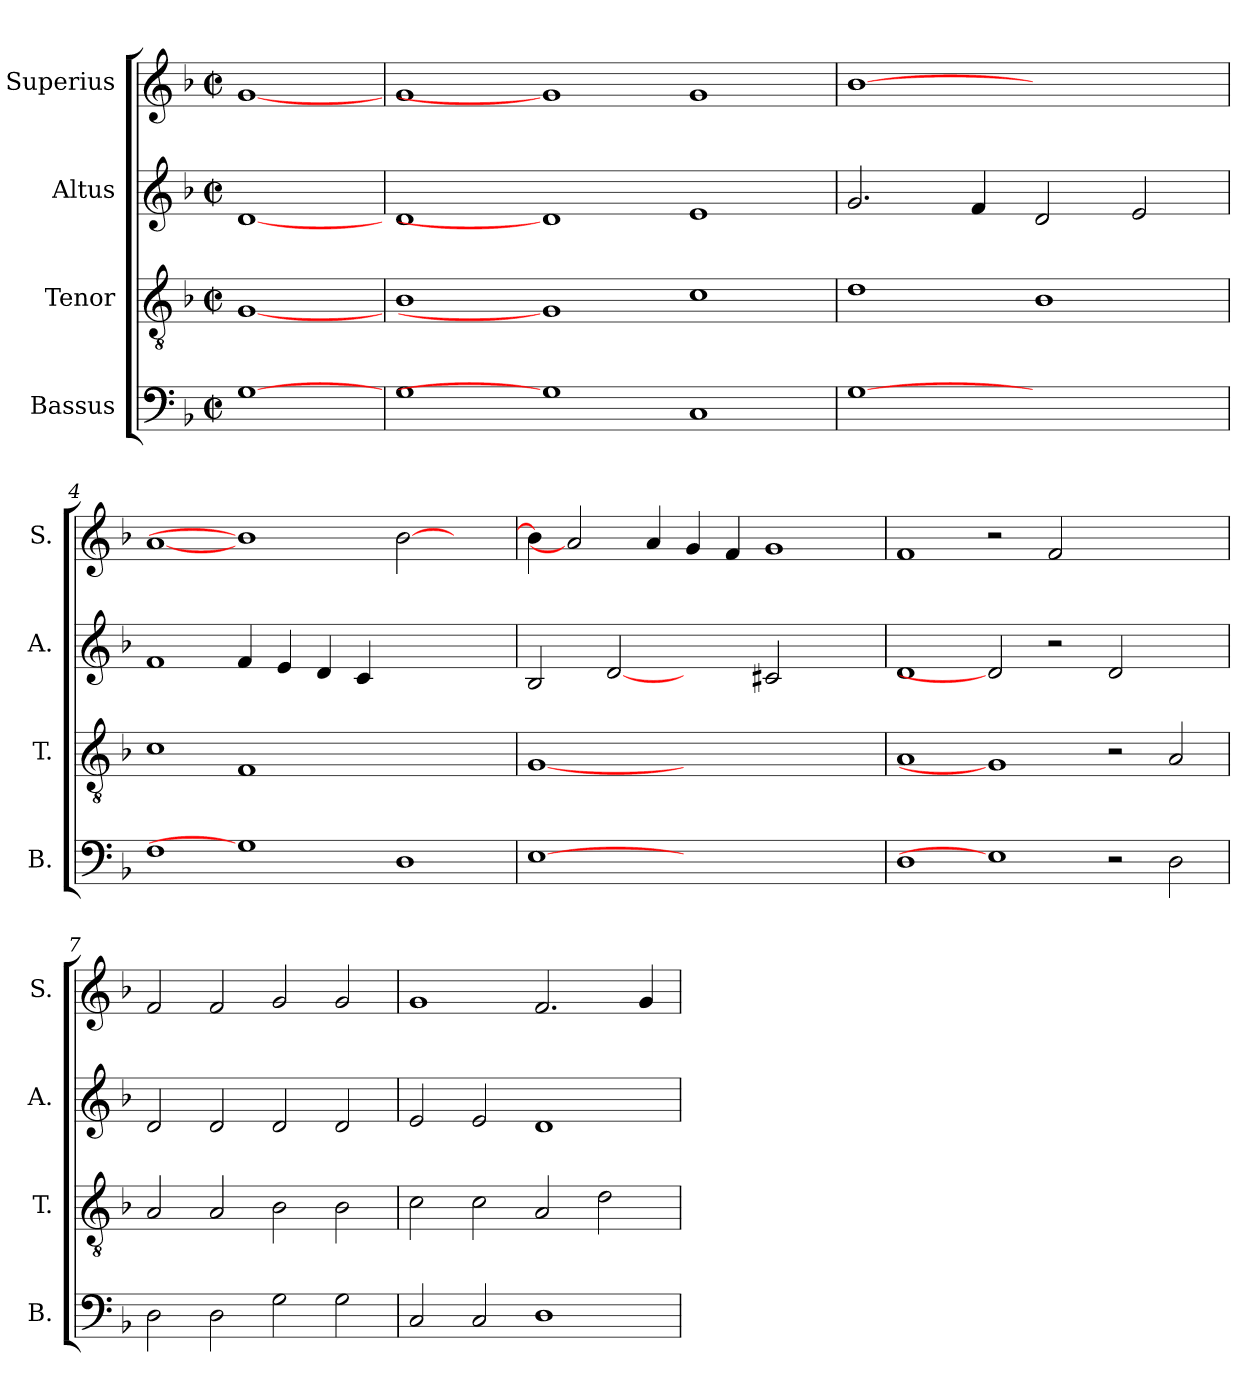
**kern	**kern	**kern	**kern
*part4	*part3	*part2	*part1
*staff4	*staff3	*staff2	*staff1
*I"Bassus	*I"Tenor	*I"Altus	*I"Superius
*I'B.	*I'T.	*I'A.	*I'S.
!!LO:PB:g=z
*clefF4	*clefGv2	*clefG2	*clefG2
*	*ITrd7c12	*	*
*k[b-]	*k[b-]	*k[b-]	*k[b-]
*F:	*F:	*F:	*F:
*M2/2	*M2/2	*M2/2	*M2/2
*met(c|)	*met(c|)	*met(c|)	*met(c|)
=1	=1	=1	=1
[1Gi	[1GGi	[1di	[1gi
=2	=2	=2	=2
1Gi	1BB-i	1di	1gi
1Gi]	1GGi]	1di]	1gi]
1Ci	1Ci	1ei	1gi
=3	=3	=3	=3
[1Gi	1Di	2.gi/	[1b-i
.	.	4fi/	.
1ryy	1BB-i	2di/	1ryy
.	.	2ei/	.
=4	=4	=4	=4
1Fi	1Ci	1fi	[1ai
1Gi]	1FFi	4fi/	1b-i]
.	.	4ei/	.
.	.	4di/	.
.	.	4ci/	.
1Di	1ryy	1ryy	[>2b-i\
.	.	.	2ryy
=5	=5	=5	=5
[1Ei	[1GGi	2B-i/	4b-i\]
.	.	.	2ai]
.	.	[2di	.
.	.	.	4ai/
1.ryy	1.ryy	2ryy	4gi/
.	.	.	4fi/
.	.	2c#Xi/	1gi
.	.	2ryy	.
!!LO:LB:g=z
=6	=6	=6	=6
1Di	1AAi	1di	1fi
1Ei]	1GGi]	2di]	2r
.	.	2r	2fi/
2r	2r	2di/	1ryy
2Di\	2AAi/	2ryy	.
=7	=7	=7	=7
2Di\	2AAi/	2di/	2fi/
2Di\	2AAi/	2di/	2fi/
2Gi\	2BB-i\	2di/	2gi/
2Gi\	2BB-i\	2di/	2gi/
=8	=8	=8	=8
2Ci/	2Ci\	2ei/	1gi
2Ci/	2Ci\	2ei/	.
1Di	2AAi/	1di	2.fi/
.	2Di\	.	.
.	.	.	4gi/
=	=	=	=
*-	*-	*-	*-
